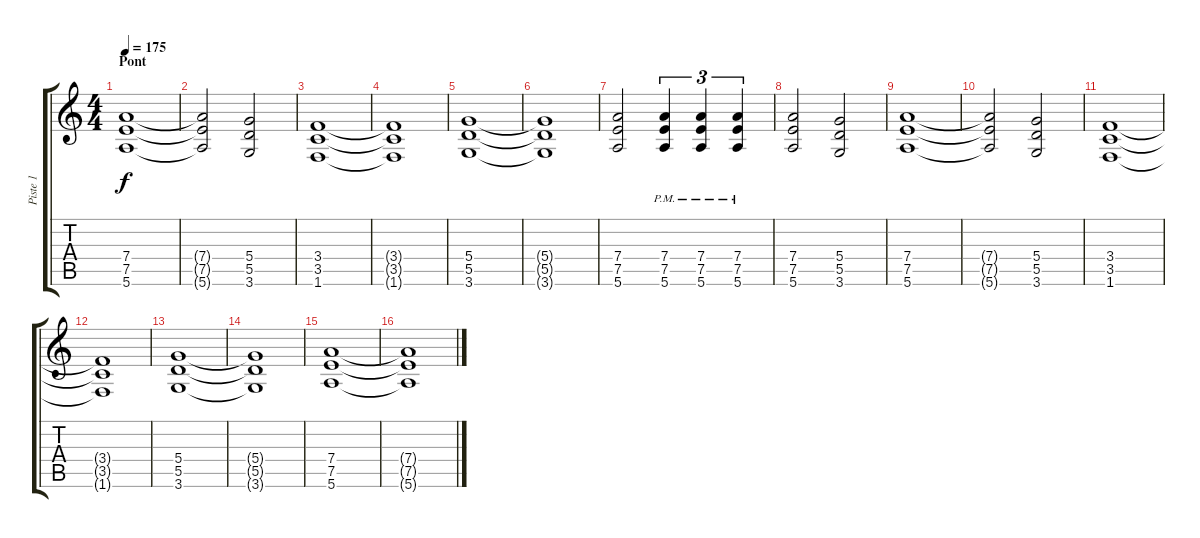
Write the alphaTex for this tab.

\track ("Piste 1" "Piste 1") {instrument distortionguitar}
\staff {score tabs}
\tuning (E4 B3 G3 D3 A2 E2) {hide}
\ts (4 4)
\section ("" "Pont")
\tempo 175
\clef g2
\ks c
(7.4 7.5 5.6).1{dy f} |
(7.4{t} 7.5{t} 5.6{t}).2 (5.4 5.5 3.6).2 |
(3.4 3.5 1.6).1 |
(3.4{t} 3.5{t} 1.6{t}).1 |
(5.4 5.5 3.6).1 |
(5.4{t} 5.5{t} 3.6{t}).1 |
(7.4 7.5 5.6).2 (7.4{pm} 7.5{pm} 5.6{pm}).4{tu (3 2)} (7.4{pm} 7.5{pm} 5.6{pm}).4{tu (3 2)} (7.4{pm} 7.5{pm} 5.6{pm}).4{tu (3 2)} |
(7.4 7.5 5.6).2 (5.4 5.5 3.6).2 |
(7.4 7.5 5.6).1 |
(7.4{t} 7.5{t} 5.6{t}).2 (5.4 5.5 3.6).2 |
(3.4 3.5 1.6).1 |
(3.4{t} 3.5{t} 1.6{t}).1 |
(5.4 5.5 3.6).1 |
(5.4{t} 5.5{t} 3.6{t}).1 |
(7.4 7.5 5.6).1 |
(7.4{t} 7.5{t} 5.6{t}).1
